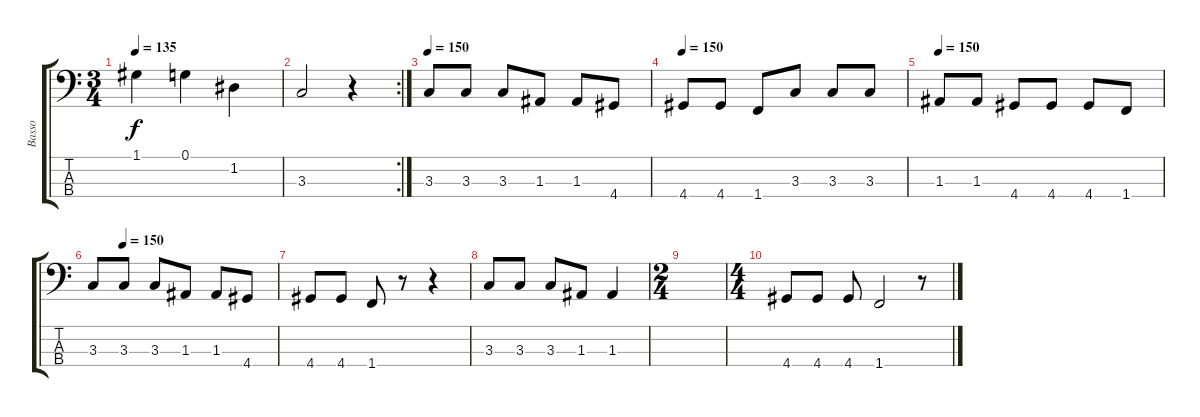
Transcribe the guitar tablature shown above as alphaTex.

\track ("Basso" "Basso") {instrument synthbass2}
\staff {score tabs}
\tuning (G2 D2 A1 E1) {hide}
\ts (3 4)
\tempo 135
\clef f4
\ks c
1.1.4{dy f} 0.1.4 1.2.4 |
\rc 2
3.3.2 r.4 |
\tempo 150
3.3.8 3.3.8 3.3.8 1.3.8 1.3.8 4.4.8 |
\tempo 150
4.4.8 4.4.8 1.4.8 3.3.8 3.3.8 3.3.8 |
\tempo 150
1.3.8 1.3.8 4.4.8 4.4.8 4.4.8 1.4.8 |
\tempo (150 0.16666666666666666)
3.3.8 3.3.8 3.3.8 1.3.8 1.3.8 4.4.8 |
4.4.8 4.4.8 1.4.8 r.8 r.4 |
3.3.8 3.3.8 3.3.8 1.3.8 1.3.4 |
\ts (2 4)
|
\ts (4 4)
4.4.8 4.4.8 4.4.8 1.4.2 r.8
